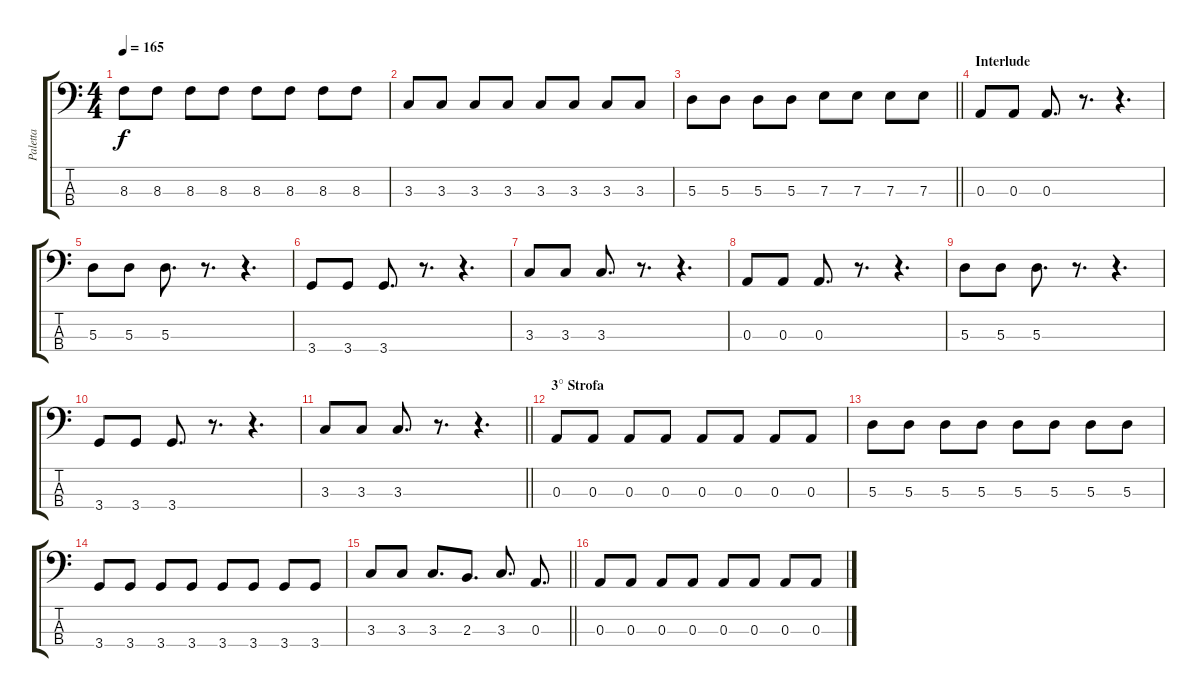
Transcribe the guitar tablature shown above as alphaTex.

\track ("Paletta" "Paletta") {instrument electricbasspick}
\staff {score tabs}
\tuning (G2 D2 A1 E1) {hide}
\ts (4 4)
\tempo 165
\clef f4
\ks c
8.3.8{dy f} 8.3.8 8.3.8 8.3.8 8.3.8 8.3.8 8.3.8 8.3.8 |
3.3.8 3.3.8 3.3.8 3.3.8 3.3.8 3.3.8 3.3.8 3.3.8 |
\barLineRight lightlight
5.3.8 5.3.8 5.3.8 5.3.8 7.3.8 7.3.8 7.3.8 7.3.8 |
\section ("" "Interlude")
0.3.8 0.3.8 0.3.8{d} r.8{d} r.4{d} |
5.3.8 5.3.8 5.3.8{d} r.8{d} r.4{d} |
3.4.8 3.4.8 3.4.8{d} r.8{d} r.4{d} |
3.3.8 3.3.8 3.3.8{d} r.8{d} r.4{d} |
0.3.8 0.3.8 0.3.8{d} r.8{d} r.4{d} |
5.3.8 5.3.8 5.3.8{d} r.8{d} r.4{d} |
3.4.8 3.4.8 3.4.8{d} r.8{d} r.4{d} |
\barLineRight lightlight
3.3.8 3.3.8 3.3.8{d} r.8{d} r.4{d} |
\section ("" "3° Strofa")
0.3.8 0.3.8 0.3.8 0.3.8 0.3.8 0.3.8 0.3.8 0.3.8 |
5.3.8 5.3.8 5.3.8 5.3.8 5.3.8 5.3.8 5.3.8 5.3.8 |
3.4.8 3.4.8 3.4.8 3.4.8 3.4.8 3.4.8 3.4.8 3.4.8 |
\barLineRight lightlight
3.3.8 3.3.8 3.3.8{d} 2.3.8{d} 3.3.8{d} 0.3.8{d} |
0.3.8 0.3.8 0.3.8 0.3.8 0.3.8 0.3.8 0.3.8 0.3.8
